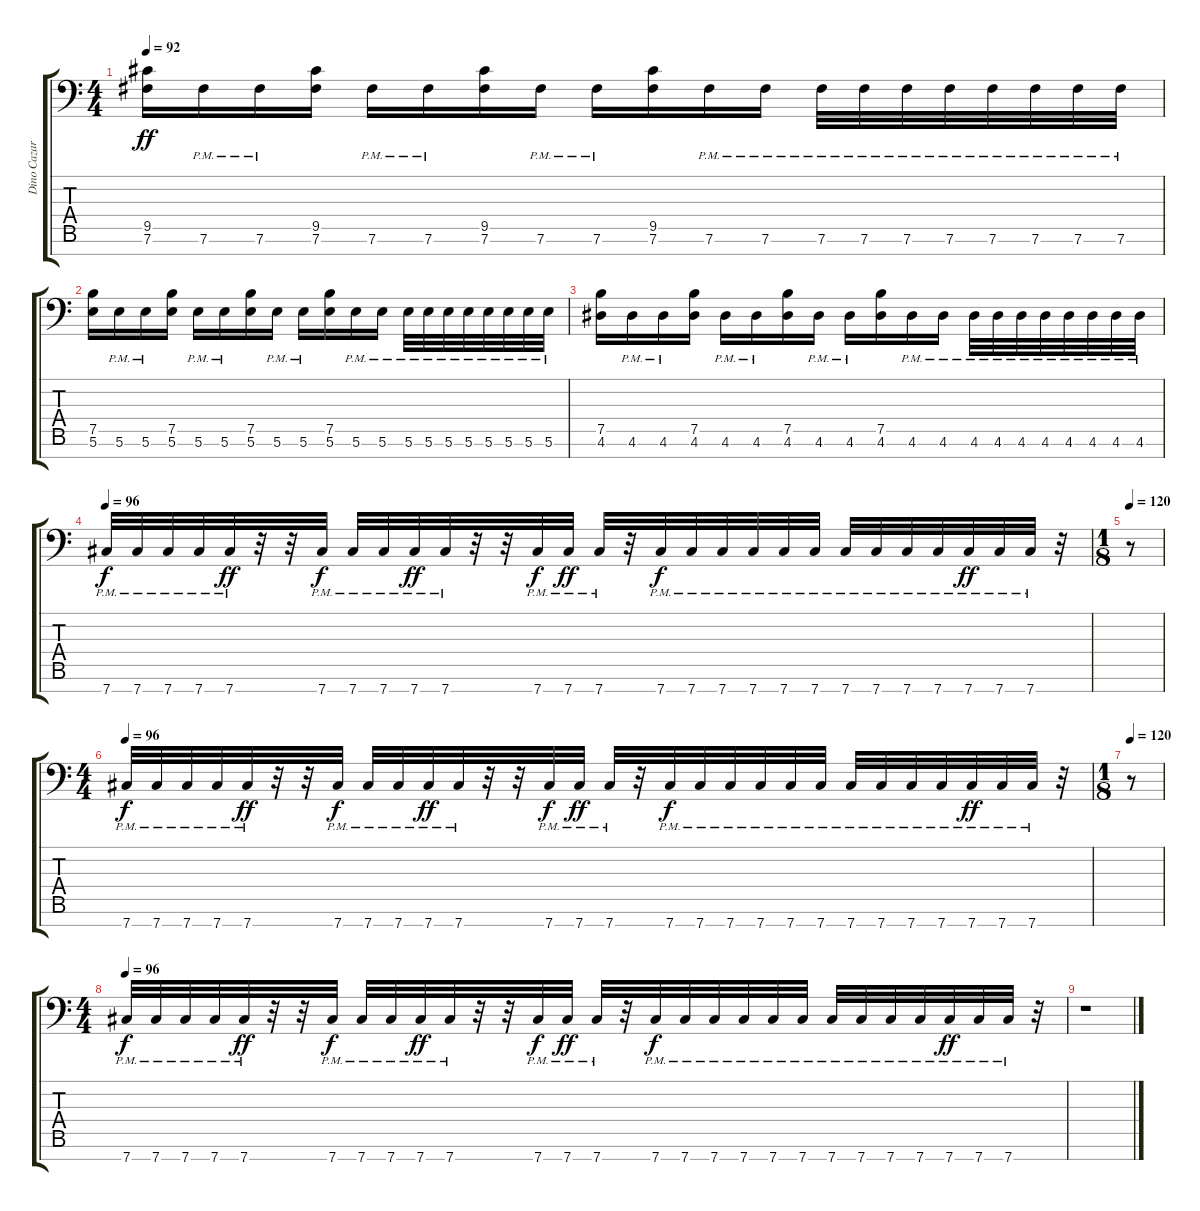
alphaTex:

\track ("Dino Cazares" "Dino Cazar") {instrument distortionguitar}
\staff {score tabs}
\tuning (B3 G3 D3 A2 E2 B1 Gb1) {hide}
\ts (4 4)
\tempo 92
\clef f4
\ks c
(9.5 7.6).16{dy ff} 7.6{pm}.16 7.6{pm}.16 (9.5 7.6).16 7.6{pm}.16 7.6{pm}.16 (9.5 7.6).16 7.6{pm}.16 7.6{pm}.16 (9.5 7.6).16 7.6{pm}.16 7.6{pm}.16 7.6{pm}.32 7.6{pm}.32 7.6{pm}.32 7.6{pm}.32 7.6{pm}.32 7.6{pm}.32 7.6{pm}.32 7.6{pm}.32 |
(7.5 5.6).16 5.6{pm}.16 5.6{pm}.16 (7.5 5.6).16 5.6{pm}.16 5.6{pm}.16 (7.5 5.6).16 5.6{pm}.16 5.6{pm}.16 (7.5 5.6).16 5.6{pm}.16 5.6{pm}.16 5.6{pm}.32 5.6{pm}.32 5.6{pm}.32 5.6{pm}.32 5.6{pm}.32 5.6{pm}.32 5.6{pm}.32 5.6{pm}.32 |
(7.5 4.6).16 4.6{pm}.16 4.6{pm}.16 (7.5 4.6).16 4.6{pm}.16 4.6{pm}.16 (7.5 4.6).16 4.6{pm}.16 4.6{pm}.16 (7.5 4.6).16 4.6{pm}.16 4.6{pm}.16 4.6{pm}.32 4.6{pm}.32 4.6{pm}.32 4.6{pm}.32 4.6{pm}.32 4.6{pm}.32 4.6{pm}.32 4.6{pm}.32 |
\tempo 96
7.7{pm}.32{dy f} 7.7{pm}.32 7.7{pm}.32 7.7{pm}.32 7.7{pm}.32{dy ff} r.32 r.32 7.7{pm}.32{dy f} 7.7{pm}.32 7.7{pm}.32 7.7{pm}.32{dy ff} 7.7{pm}.32 r.32 r.32 7.7{pm}.32{dy f} 7.7{pm}.32{dy ff} 7.7{pm}.32 r.32 7.7{pm}.32{dy f} 7.7{pm}.32 7.7{pm}.32 7.7{pm}.32 7.7{pm}.32 7.7{pm}.32 7.7{pm}.32 7.7{pm}.32 7.7{pm}.32 7.7{pm}.32 7.7{pm}.32{dy ff} 7.7{pm}.32 7.7{pm}.32 r.32 |
\ts (1 8)
\tempo 120
r.8 |
\ts (4 4)
\tempo 96
7.7{pm}.32{dy f} 7.7{pm}.32 7.7{pm}.32 7.7{pm}.32 7.7{pm}.32{dy ff} r.32 r.32 7.7{pm}.32{dy f} 7.7{pm}.32 7.7{pm}.32 7.7{pm}.32{dy ff} 7.7{pm}.32 r.32 r.32 7.7{pm}.32{dy f} 7.7{pm}.32{dy ff} 7.7{pm}.32 r.32 7.7{pm}.32{dy f} 7.7{pm}.32 7.7{pm}.32 7.7{pm}.32 7.7{pm}.32 7.7{pm}.32 7.7{pm}.32 7.7{pm}.32 7.7{pm}.32 7.7{pm}.32 7.7{pm}.32{dy ff} 7.7{pm}.32 7.7{pm}.32 r.32 |
\ts (1 8)
\tempo 120
r.8 |
\ts (4 4)
\tempo 96
7.7{pm}.32{dy f} 7.7{pm}.32 7.7{pm}.32 7.7{pm}.32 7.7{pm}.32{dy ff} r.32 r.32 7.7{pm}.32{dy f} 7.7{pm}.32 7.7{pm}.32 7.7{pm}.32{dy ff} 7.7{pm}.32 r.32 r.32 7.7{pm}.32{dy f} 7.7{pm}.32{dy ff} 7.7{pm}.32 r.32 7.7{pm}.32{dy f} 7.7{pm}.32 7.7{pm}.32 7.7{pm}.32 7.7{pm}.32 7.7{pm}.32 7.7{pm}.32 7.7{pm}.32 7.7{pm}.32 7.7{pm}.32 7.7{pm}.32{dy ff} 7.7{pm}.32 7.7{pm}.32 r.32 |
r.1
